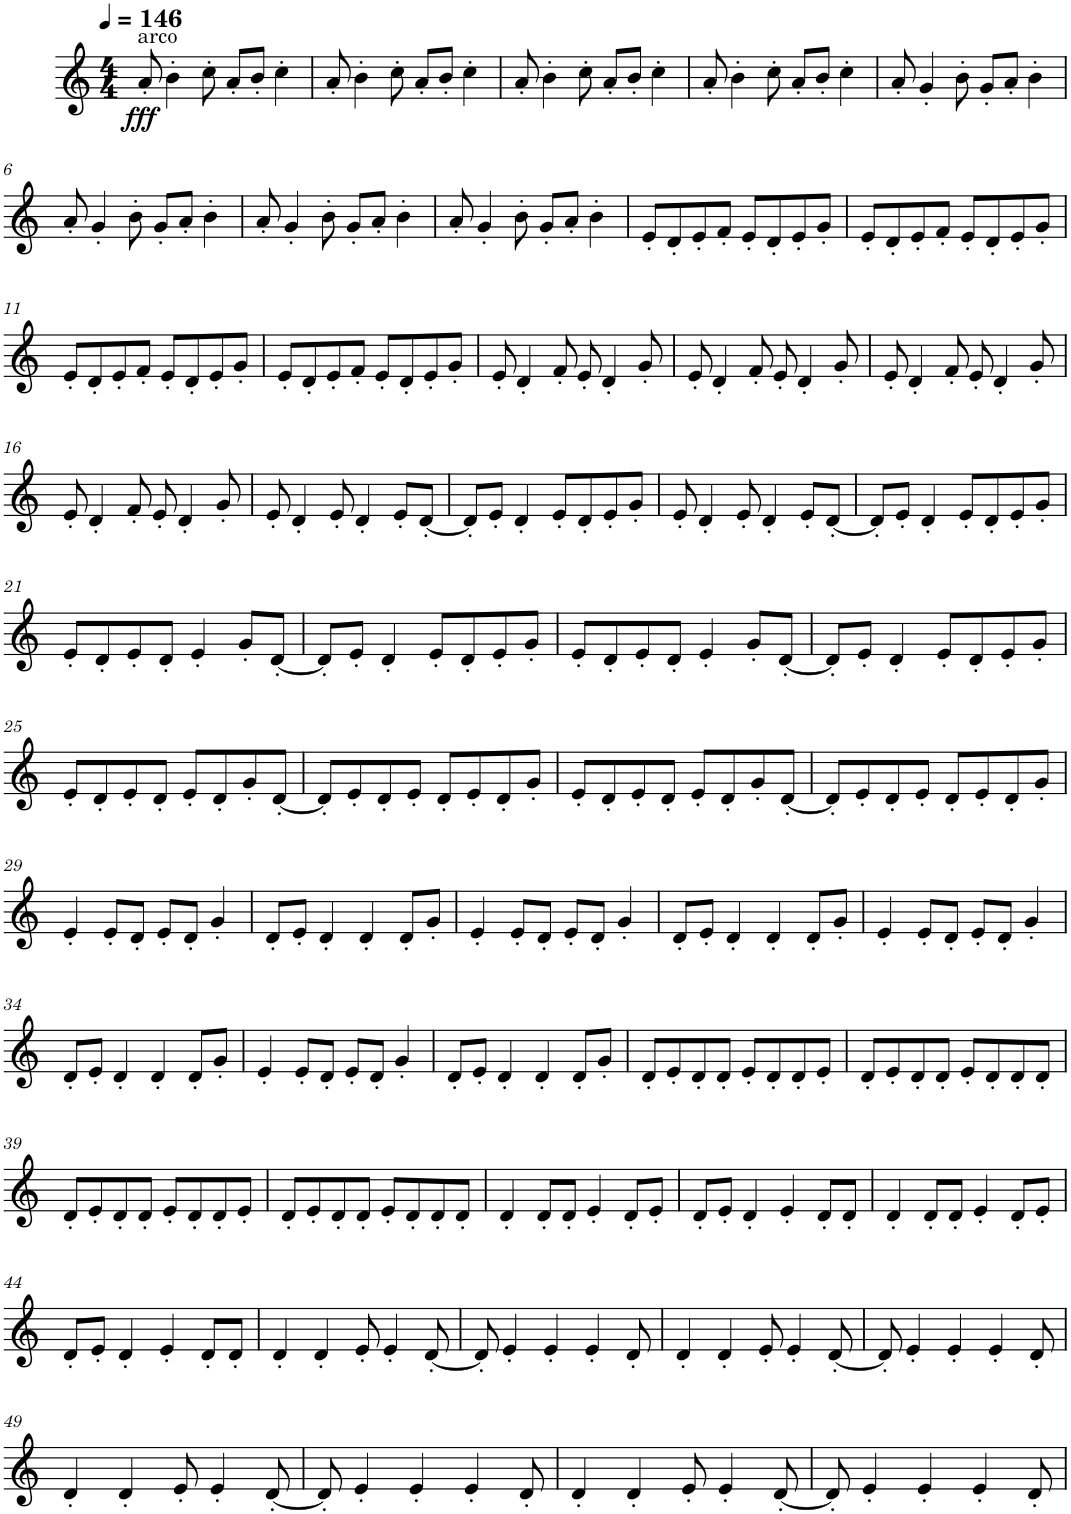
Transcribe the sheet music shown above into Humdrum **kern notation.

**kern	**dynam
*part1	*part1
*staff1	*staff1
*I"Violino	*
*I'Vno.	*
*clefG2	*
*k[]	*
*M4/4	*
*MM146	*
=1	=1
!LO:TX:a:t=arco	!
!	!LO:DY:b
8a'/	fff
4b'\	.
8cc'\	.
8a'/L	.
8b'/J	.
4cc'\	.
=2	=2
8a'/	.
4b'\	.
8cc'\	.
8a'/L	.
8b'/J	.
4cc'\	.
=3	=3
8a'/	.
4b'\	.
8cc'\	.
8a'/L	.
8b'/J	.
4cc'\	.
=4	=4
8a'/	.
4b'\	.
8cc'\	.
8a'/L	.
8b'/J	.
4cc'\	.
=5	=5
8a'/	.
4g'/	.
8b'\	.
8g'/L	.
8a'/J	.
4b'\	.
!!LO:LB:g=z
=6	=6
8a'/	.
4g'/	.
8b'\	.
8g'/L	.
8a'/J	.
4b'\	.
=7	=7
8a'/	.
4g'/	.
8b'\	.
8g'/L	.
8a'/J	.
4b'\	.
=8	=8
8a'/	.
4g'/	.
8b'\	.
8g'/L	.
8a'/J	.
4b'\	.
=9	=9
8e'/L	.
8d'/	.
8e'/	.
8f'/J	.
8e'/L	.
8d'/	.
8e'/	.
8g'/J	.
=10	=10
8e'/L	.
8d'/	.
8e'/	.
8f'/J	.
8e'/L	.
8d'/	.
8e'/	.
8g'/J	.
!!LO:LB:g=z
=11	=11
8e'/L	.
8d'/	.
8e'/	.
8f'/J	.
8e'/L	.
8d'/	.
8e'/	.
8g'/J	.
=12	=12
8e'/L	.
8d'/	.
8e'/	.
8f'/J	.
8e'/L	.
8d'/	.
8e'/	.
8g'/J	.
=13	=13
8e'/	.
4d'/	.
8f'/	.
8e'/	.
4d'/	.
8g'/	.
=14	=14
8e'/	.
4d'/	.
8f'/	.
8e'/	.
4d'/	.
8g'/	.
=15	=15
8e'/	.
4d'/	.
8f'/	.
8e'/	.
4d'/	.
8g'/	.
!!LO:LB:g=z
=16	=16
8e'/	.
4d'/	.
8f'/	.
8e'/	.
4d'/	.
8g'/	.
=17	=17
8e'/	.
4d'/	.
8e'/	.
4d'/	.
8e'/L	.
[8d'/J	.
=18	=18
8d'/L]	.
8e'/J	.
4d'/	.
8e'/L	.
8d'/	.
8e'/	.
8g'/J	.
=19	=19
8e'/	.
4d'/	.
8e'/	.
4d'/	.
8e'/L	.
[8d'/J	.
=20	=20
8d'/L]	.
8e'/J	.
4d'/	.
8e'/L	.
8d'/	.
8e'/	.
8g'/J	.
!!LO:LB:g=z
=21	=21
8e'/L	.
8d'/	.
8e'/	.
8d'/J	.
4e'/	.
8g'/L	.
[8d'/J	.
=22	=22
8d'/L]	.
8e'/J	.
4d'/	.
8e'/L	.
8d'/	.
8e'/	.
8g'/J	.
=23	=23
8e'/L	.
8d'/	.
8e'/	.
8d'/J	.
4e'/	.
8g'/L	.
[8d'/J	.
=24	=24
8d'/L]	.
8e'/J	.
4d'/	.
8e'/L	.
8d'/	.
8e'/	.
8g'/J	.
!!LO:LB:g=z
=25	=25
8e'/L	.
8d'/	.
8e'/	.
8d'/J	.
8e'/L	.
8d'/	.
8g'/	.
[8d'/J	.
=26	=26
8d'/L]	.
8e'/	.
8d'/	.
8e'/J	.
8d'/L	.
8e'/	.
8d'/	.
8g'/J	.
=27	=27
8e'/L	.
8d'/	.
8e'/	.
8d'/J	.
8e'/L	.
8d'/	.
8g'/	.
[8d'/J	.
=28	=28
8d'/L]	.
8e'/	.
8d'/	.
8e'/J	.
8d'/L	.
8e'/	.
8d'/	.
8g'/J	.
!!LO:LB:g=z
=29	=29
4e'/	.
8e'/L	.
8d'/J	.
8e'/L	.
8d'/J	.
4g'/	.
=30	=30
8d'/L	.
8e'/J	.
4d'/	.
4d'/	.
8d'/L	.
8g'/J	.
=31	=31
4e'/	.
8e'/L	.
8d'/J	.
8e'/L	.
8d'/J	.
4g'/	.
=32	=32
8d'/L	.
8e'/J	.
4d'/	.
4d'/	.
8d'/L	.
8g'/J	.
=33	=33
4e'/	.
8e'/L	.
8d'/J	.
8e'/L	.
8d'/J	.
4g'/	.
!!LO:LB:g=z
=34	=34
8d'/L	.
8e'/J	.
4d'/	.
4d'/	.
8d'/L	.
8g'/J	.
=35	=35
4e'/	.
8e'/L	.
8d'/J	.
8e'/L	.
8d'/J	.
4g'/	.
=36	=36
8d'/L	.
8e'/J	.
4d'/	.
4d'/	.
8d'/L	.
8g'/J	.
=37	=37
8d'/L	.
8e'/	.
8d'/	.
8d'/J	.
8e'/L	.
8d'/	.
8d'/	.
8e'/J	.
=38	=38
8d'/L	.
8e'/	.
8d'/	.
8d'/J	.
8e'/L	.
8d'/	.
8d'/	.
8d'/J	.
!!LO:LB:g=z
=39	=39
8d'/L	.
8e'/	.
8d'/	.
8d'/J	.
8e'/L	.
8d'/	.
8d'/	.
8e'/J	.
=40	=40
8d'/L	.
8e'/	.
8d'/	.
8d'/J	.
8e'/L	.
8d'/	.
8d'/	.
8d'/J	.
=41	=41
4d'/	.
8d'/L	.
8d'/J	.
4e'/	.
8d'/L	.
8e'/J	.
=42	=42
8d'/L	.
8e'/J	.
4d'/	.
4e'/	.
8d'/L	.
8d'/J	.
=43	=43
4d'/	.
8d'/L	.
8d'/J	.
4e'/	.
8d'/L	.
8e'/J	.
!!LO:LB:g=z
=44	=44
8d'/L	.
8e'/J	.
4d'/	.
4e'/	.
8d'/L	.
8d'/J	.
=45	=45
4d'/	.
4d'/	.
8e'/	.
4e'/	.
[8d'/	.
=46	=46
8d'/]	.
4e'/	.
4e'/	.
4e'/	.
8d'/	.
=47	=47
4d'/	.
4d'/	.
8e'/	.
4e'/	.
[8d'/	.
=48	=48
8d'/]	.
4e'/	.
4e'/	.
4e'/	.
8d'/	.
!!LO:LB:g=z
=49	=49
4d'/	.
4d'/	.
8e'/	.
4e'/	.
[8d'/	.
=50	=50
8d'/]	.
4e'/	.
4e'/	.
4e'/	.
8d'/	.
=51	=51
4d'/	.
4d'/	.
8e'/	.
4e'/	.
[8d'/	.
=52	=52
8d'/]	.
4e'/	.
4e'/	.
4e'/	.
8d'/	.
=	=
*-	*-
